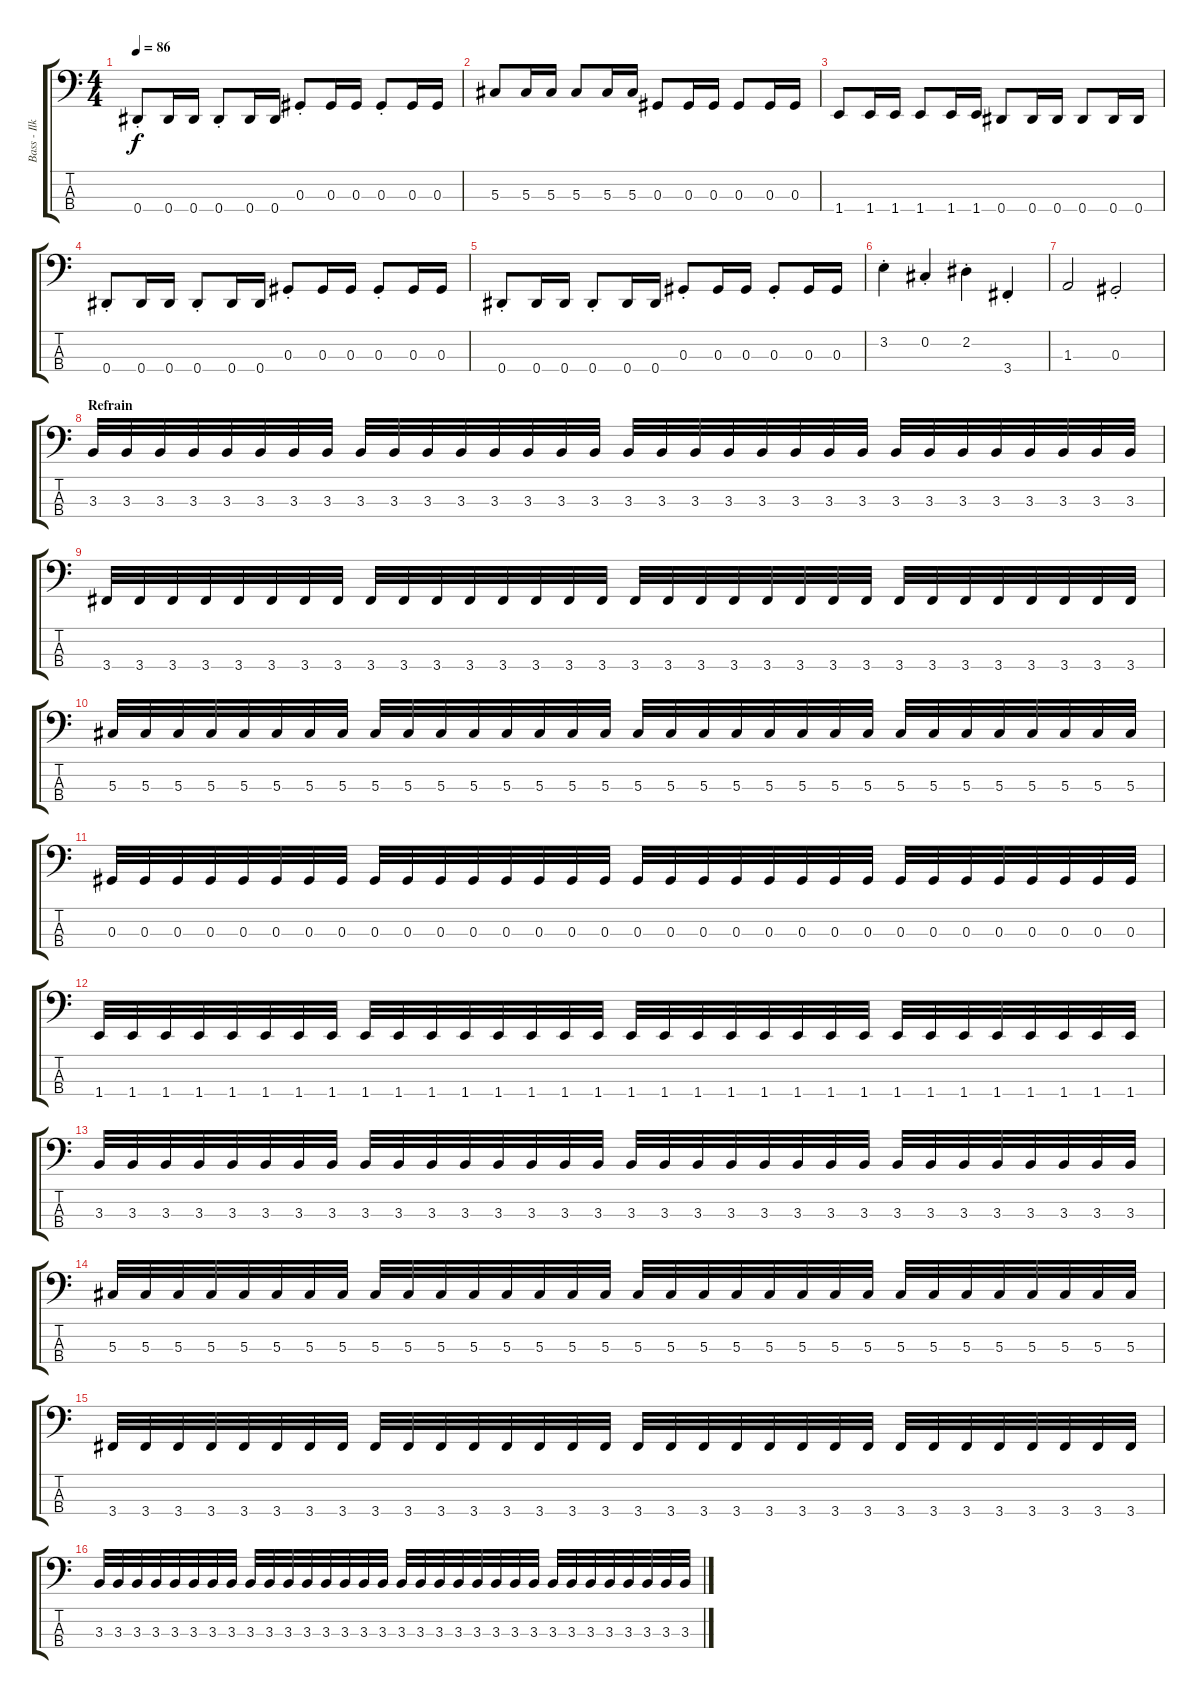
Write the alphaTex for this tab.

\track ("Bass - Ilker Erstin" "Bass - Ilk") {instrument acousticguitarsteel}
\staff {score tabs}
\tuning (Gb2 Db2 Ab1 Eb1) {hide}
\ts (4 4)
\tempo 86
\clef f4
\ks c
0.4{st}.8{dy f} 0.4.16 0.4.16 0.4{st}.8 0.4.16 0.4.16 0.3{st}.8 0.3.16 0.3.16 0.3{st}.8 0.3.16 0.3.16 |
5.3.8 5.3.16 5.3.16 5.3.8 5.3.16 5.3.16 0.3.8 0.3.16 0.3.16 0.3.8 0.3.16 0.3.16 |
1.4.8 1.4.16 1.4.16 1.4.8 1.4.16 1.4.16 0.4.8 0.4.16 0.4.16 0.4.8 0.4.16 0.4.16 |
0.4{st}.8 0.4.16 0.4.16 0.4{st}.8 0.4.16 0.4.16 0.3{st}.8 0.3.16 0.3.16 0.3{st}.8 0.3.16 0.3.16 |
0.4{st}.8 0.4.16 0.4.16 0.4{st}.8 0.4.16 0.4.16 0.3{st}.8 0.3.16 0.3.16 0.3{st}.8 0.3.16 0.3.16 |
3.2{st}.4 0.2{st}.4 2.2{st}.4 3.4{st}.4 |
1.3.2 0.3{st}.2 |
\section ("" "Refrain")
3.3.32 3.3.32 3.3.32 3.3.32 3.3.32 3.3.32 3.3.32 3.3.32 3.3.32 3.3.32 3.3.32 3.3.32 3.3.32 3.3.32 3.3.32 3.3.32 3.3.32 3.3.32 3.3.32 3.3.32 3.3.32 3.3.32 3.3.32 3.3.32 3.3.32 3.3.32 3.3.32 3.3.32 3.3.32 3.3.32 3.3.32 3.3.32 |
3.4.32 3.4.32 3.4.32 3.4.32 3.4.32 3.4.32 3.4.32 3.4.32 3.4.32 3.4.32 3.4.32 3.4.32 3.4.32 3.4.32 3.4.32 3.4.32 3.4.32 3.4.32 3.4.32 3.4.32 3.4.32 3.4.32 3.4.32 3.4.32 3.4.32 3.4.32 3.4.32 3.4.32 3.4.32 3.4.32 3.4.32 3.4.32 |
5.3.32 5.3.32 5.3.32 5.3.32 5.3.32 5.3.32 5.3.32 5.3.32 5.3.32 5.3.32 5.3.32 5.3.32 5.3.32 5.3.32 5.3.32 5.3.32 5.3.32 5.3.32 5.3.32 5.3.32 5.3.32 5.3.32 5.3.32 5.3.32 5.3.32 5.3.32 5.3.32 5.3.32 5.3.32 5.3.32 5.3.32 5.3.32 |
0.3.32 0.3.32 0.3.32 0.3.32 0.3.32 0.3.32 0.3.32 0.3.32 0.3.32 0.3.32 0.3.32 0.3.32 0.3.32 0.3.32 0.3.32 0.3.32 0.3.32 0.3.32 0.3.32 0.3.32 0.3.32 0.3.32 0.3.32 0.3.32 0.3.32 0.3.32 0.3.32 0.3.32 0.3.32 0.3.32 0.3.32 0.3.32 |
1.4.32 1.4.32 1.4.32 1.4.32 1.4.32 1.4.32 1.4.32 1.4.32 1.4.32 1.4.32 1.4.32 1.4.32 1.4.32 1.4.32 1.4.32 1.4.32 1.4.32 1.4.32 1.4.32 1.4.32 1.4.32 1.4.32 1.4.32 1.4.32 1.4.32 1.4.32 1.4.32 1.4.32 1.4.32 1.4.32 1.4.32 1.4.32 |
3.3.32 3.3.32 3.3.32 3.3.32 3.3.32 3.3.32 3.3.32 3.3.32 3.3.32 3.3.32 3.3.32 3.3.32 3.3.32 3.3.32 3.3.32 3.3.32 3.3.32 3.3.32 3.3.32 3.3.32 3.3.32 3.3.32 3.3.32 3.3.32 3.3.32 3.3.32 3.3.32 3.3.32 3.3.32 3.3.32 3.3.32 3.3.32 |
5.3.32 5.3.32 5.3.32 5.3.32 5.3.32 5.3.32 5.3.32 5.3.32 5.3.32 5.3.32 5.3.32 5.3.32 5.3.32 5.3.32 5.3.32 5.3.32 5.3.32 5.3.32 5.3.32 5.3.32 5.3.32 5.3.32 5.3.32 5.3.32 5.3.32 5.3.32 5.3.32 5.3.32 5.3.32 5.3.32 5.3.32 5.3.32 |
3.4.32 3.4.32 3.4.32 3.4.32 3.4.32 3.4.32 3.4.32 3.4.32 3.4.32 3.4.32 3.4.32 3.4.32 3.4.32 3.4.32 3.4.32 3.4.32 3.4.32 3.4.32 3.4.32 3.4.32 3.4.32 3.4.32 3.4.32 3.4.32 3.4.32 3.4.32 3.4.32 3.4.32 3.4.32 3.4.32 3.4.32 3.4.32 |
3.3.32 3.3.32 3.3.32 3.3.32 3.3.32 3.3.32 3.3.32 3.3.32 3.3.32 3.3.32 3.3.32 3.3.32 3.3.32 3.3.32 3.3.32 3.3.32 3.3.32 3.3.32 3.3.32 3.3.32 3.3.32 3.3.32 3.3.32 3.3.32 3.3.32 3.3.32 3.3.32 3.3.32 3.3.32 3.3.32 3.3.32 3.3.32
